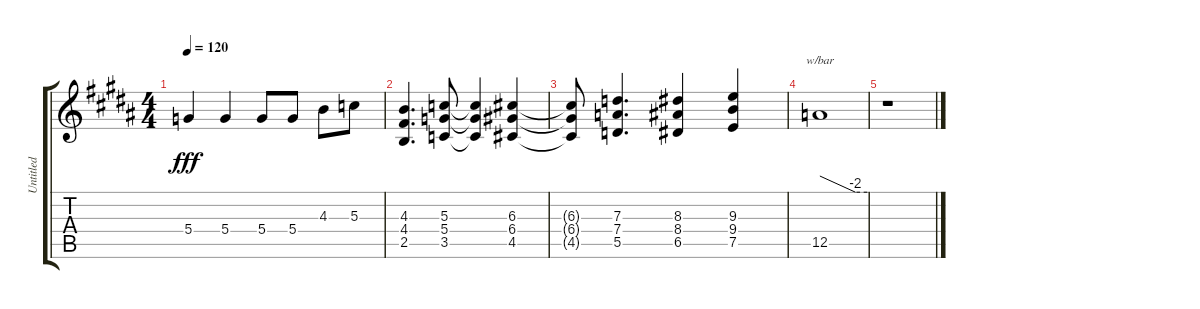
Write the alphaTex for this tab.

\track ("Untitled" "Untitled") {instrument overdrivenguitar}
\staff {score tabs}
\tuning (E4 B3 G3 D3 A2 E2) {hide}
\ts (4 4)
\tempo 120
\clef g2
\ks b
5.4.4{dy fff} 5.4.4 5.4.8 5.4.8 4.3.8 5.3.8 |
\ks g#minor
(4.3 4.4 2.5).4{d} (5.3 5.4 3.5).8 (5.3{t} 5.4{t} 3.5{t}).4 (6.3 6.4 4.5).4 |
(6.3{t} 6.4{t} 4.5{t}).8 (7.3 7.4 5.5).4{d} (8.3 8.4 6.5).4 (9.3 9.4 7.5).4 |
12.5.1{tbe (custom default 0 0 45 -8 60 -8)} |
r.1
